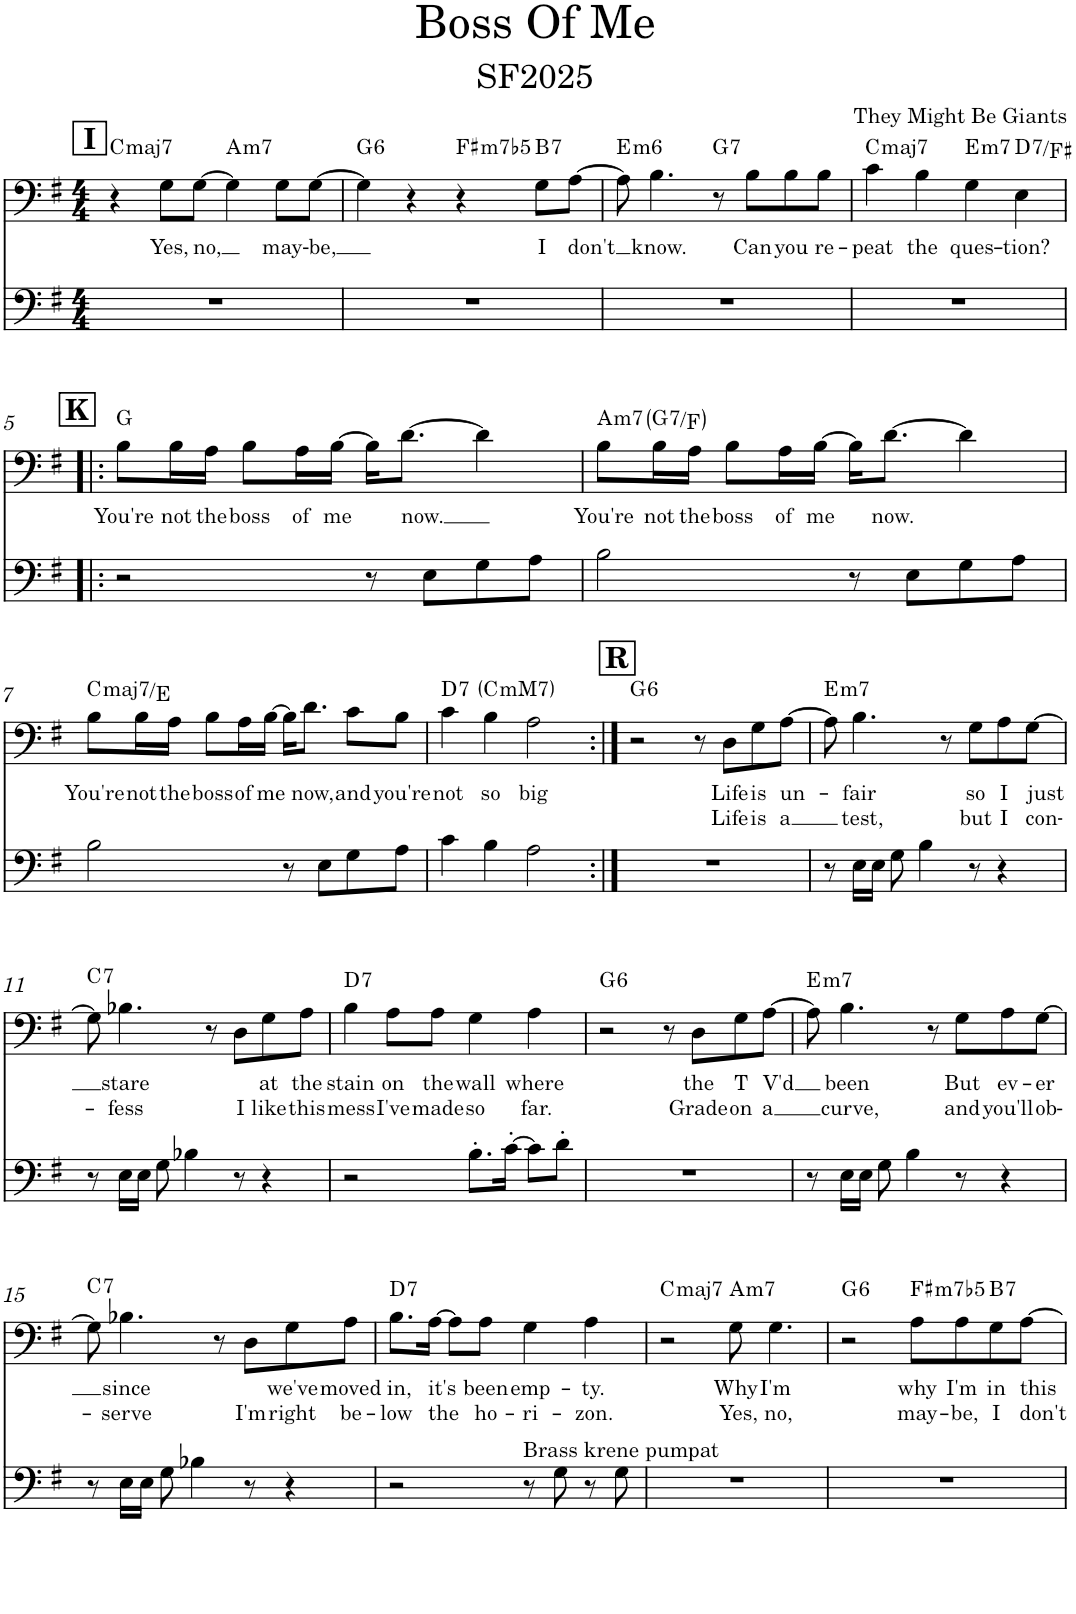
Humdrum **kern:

**kern	**kern	**text	**text	**harte
*part2	*part1	*part1	*part1	*part1
*staff2	*staff1	*staff1	*staff1	*
*I"Piano 2	*I"Piano	*	*	*
*I'Pno	*I'Pno	*	*	*
*clefF4	*clefF4	*	*	*
*k[f#]	*k[f#]	*	*	*
*M4/4	*M4/4	*	*	*
!!LO:REH:place=s1:a:B:cj:fs=14:t=I
=1	=1	=1	=1	=1
!	!	!	!	!LO:H:kt=maj7
1r	4r	.	.	C:maj7
!	!	!LO:LY:b	!	!
.	8G\L	Yes,	.	.
!	!	!LO:LY:b	!	!
.	[8G\J	no,	.	.
!	!	!	!	!LO:H:kt=m7
.	4G\]	.	.	A:min7
!	!	!LO:LY:b	!	!
.	8G\L	may-	.	.
!	!	!LO:LY:b	!	!
.	[8G\J	-be,	.	.
=2	=2	=2	=2	=2
!	!	!	!	!LO:H:kt=6
1r	4G\]	.	.	G:maj6
.	4r	.	.	.
!	!	!	!	!LO:H:kt=m7b5
.	4r	.	.	F#:hdim7
!	!	!LO:LY:b	!	!LO:H:kt=7
.	8G\L	I	.	B:7
!	!	!LO:LY:b	!	!
.	[8A\J	don't	.	.
=3	=3	=3	=3	=3
!	!	!	!	!LO:H:kt=m6
1r	8A\]	.	.	E:min6
!	!	!LO:LY:b	!	!
.	4.B\	know.	.	.
!	!	!	!	!LO:H:kt=7
.	8r	.	.	G:7
!	!	!LO:LY:b	!	!
.	8B\L	Can	.	.
!	!	!LO:LY:b	!	!
.	8B\	you	.	.
!	!	!LO:LY:b	!	!
.	8B\J	re-	.	.
=4	=4	=4	=4	=4
!	!	!LO:LY:b	!	!LO:H:kt=maj7
1r	4c\	-peat	.	C:maj7
!	!	!LO:LY:b	!	!
.	4B\	the	.	.
!	!	!LO:LY:b	!	!LO:H:kt=m7
.	4G\	ques-	.	E:min7
!	!	!LO:LY:b	!	!LO:H:kt=7
.	4E\	-tion?	.	D:7/3
!!LO:LB:g=z
!!LO:REH:place=s1:a:B:cj:fs=14:t=K
=5!|:	=5!|:	=5!|:	=5!|:	=5!|:
!	!	!LO:LY:b	!	!
2r	8B\L	You're	.	G:maj
!	!	!LO:LY:b	!	!
.	16B\L	not	.	.
!	!	!LO:LY:b	!	!
.	16A\JJ	the	.	.
!	!	!LO:LY:b	!	!
.	8B\L	boss	.	.
!	!	!LO:LY:b	!	!
.	16A\L	of	.	.
!	!	!LO:LY:b	!	!
.	[16B\JJ	me	.	.
8r	16B\KL]	.	.	.
!	!	!LO:LY:b	!	!
.	[8.d\J	now.	.	.
8E\L	.	.	.	.
8G\	4d\]	.	.	.
8A\J	.	.	.	.
=6	=6	=6	=6	=6
!	!	!LO:LY:b	!	!LO:H:kt=m7
2B\	8B\L	You're	.	A:min7
!	!	!LO:LY:b	!	!LO:H:kt=7
.	16B\L	not	.	G:7/b7
!	!	!LO:LY:b	!	!
.	16A\JJ	the	.	.
!	!	!LO:LY:b	!	!
.	8B\L	boss	.	.
!	!	!LO:LY:b	!	!
.	16A\L	of	.	.
!	!	!LO:LY:b	!	!
.	[16B\JJ	me	.	.
8r	16B\KL]	.	.	.
!	!	!LO:LY:b	!	!
.	[8.d\J	now.	.	.
8E\L	.	.	.	.
8G\	4d\]	.	.	.
8A\J	.	.	.	.
!!LO:LB:g=z
=7	=7	=7	=7	=7
!	!	!LO:LY:b	!	!LO:H:kt=maj7
2B\	8B\L	You're	.	C:maj7/3
!	!	!LO:LY:b	!	!
.	16B\L	not	.	.
!	!	!LO:LY:b	!	!
.	16A\JJ	the	.	.
!	!	!LO:LY:b	!	!
.	8B\L	boss	.	.
!	!	!LO:LY:b	!	!
.	16A\L	of	.	.
!	!	!LO:LY:b	!	!
.	[16B\JJ	me	.	.
8r	16B\KL]	.	.	.
!	!	!LO:LY:b	!	!
.	8.d\J	now,	.	.
8E\L	.	.	.	.
!	!	!LO:LY:b	!	!
8G\	8c\L	and	.	.
!	!	!LO:LY:b	!	!
8A\J	8B\J	you're	.	.
=8	=8	=8	=8	=8
!	!	!LO:LY:b	!	!LO:H:kt=7
4c\	4c\	not	.	D:7
!	!	!LO:LY:b	!	!LO:H:kt=mM7
4B\	4B\	so	.	C:minmaj7
!	!	!LO:LY:b	!	!
2A\	2A\	big	.	.
!!LO:REH:place=s1:a:B:cj:fs=14:t=R
=9:|!	=9:|!	=9:|!	=9:|!	=9:|!
!	!	!	!	!LO:H:kt=6
1r	2r	.	.	G:maj6
.	8r	.	.	.
!	!	!LO:LY:b	!LO:LY:b	!
.	8D\L	Life	Life	.
!	!	!LO:LY:b	!LO:LY:b	!
.	8G\	is	is	.
!	!	!LO:LY:b	!LO:LY:b	!
.	[8A\J	un-	a	.
=10	=10	=10	=10	=10
!	!	!	!	!LO:H:kt=m7
8r	8A\]	.	.	E:min7
!	!	!LO:LY:b	!LO:LY:b	!
16E\LL	4.B\	-fair	test,	.
16E\JJ	.	.	.	.
8G\	.	.	.	.
4B\	.	.	.	.
.	8r	.	.	.
!	!	!LO:LY:b	!LO:LY:b	!
8r	8G\L	so	but	.
!	!	!LO:LY:b	!LO:LY:b	!
4r	8A\	I	I	.
!	!	!LO:LY:b	!LO:LY:b	!
.	[8G\J	just	con-	.
!!LO:LB:g=z
=11	=11	=11	=11	=11
!	!	!	!	!LO:H:kt=7
8r	8G\]	.	.	C:7
!	!	!LO:LY:b	!LO:LY:b	!
16E\LL	4.B-X\	stare	-fess	.
16E\JJ	.	.	.	.
8G\	.	.	.	.
4B-X\	.	.	.	.
.	8r	.	.	.
!	!	!	!LO:LY:b	!
8r	8D\L	.	I	.
!	!	!LO:LY:b	!LO:LY:b	!
4r	8G\	at	like	.
!	!	!LO:LY:b	!LO:LY:b	!
.	8A\J	the	this	.
=12	=12	=12	=12	=12
!	!	!LO:LY:b	!LO:LY:b	!LO:H:kt=7
2r	4B\	stain	mess	D:7
!	!	!LO:LY:b	!LO:LY:b	!
.	8A\L	on	I've	.
!	!	!LO:LY:b	!LO:LY:b	!
.	8A\J	the	made	.
!	!	!LO:LY:b	!LO:LY:b	!
8.B'\L	4G\	wall	so	.
[16c'\Jk	.	.	.	.
!	!	!LO:LY:b	!LO:LY:b	!
8c\L]	4A\	where	far.	.
8d'\J	.	.	.	.
=13	=13	=13	=13	=13
!	!	!	!	!LO:H:kt=6
1r	2r	.	.	G:maj6
.	8r	.	.	.
!	!	!LO:LY:b	!LO:LY:b	!
.	8D\L	the	Grade	.
!	!	!LO:LY:b	!LO:LY:b	!
.	8G\	T	on	.
!	!	!LO:LY:b	!LO:LY:b	!
.	[8A\J	V'd	a	.
=14	=14	=14	=14	=14
!	!	!	!	!LO:H:kt=m7
8r	8A\]	.	.	E:min7
!	!	!LO:LY:b	!LO:LY:b	!
16E\LL	4.B\	been	curve,	.
16E\JJ	.	.	.	.
8G\	.	.	.	.
4B\	.	.	.	.
.	8r	.	.	.
!	!	!LO:LY:b	!LO:LY:b	!
8r	8G\L	But	and	.
!	!	!LO:LY:b	!LO:LY:b	!
4r	8A\	ev-	you'll	.
!	!	!LO:LY:b	!LO:LY:b	!
.	[8G\J	-er	ob-	.
!!LO:LB:g=z
=15	=15	=15	=15	=15
!	!	!	!	!LO:H:kt=7
8r	8G\]	.	.	C:7
!	!	!LO:LY:b	!LO:LY:b	!
16E\LL	4.B-X\	since	-serve	.
16E\JJ	.	.	.	.
8G\	.	.	.	.
4B-X\	.	.	.	.
.	8r	.	.	.
!	!	!	!LO:LY:b	!
8r	8D\L	.	I'm	.
!	!	!LO:LY:b	!LO:LY:b	!
4r	8G\	we've	right	.
!	!	!LO:LY:b	!LO:LY:b	!
.	8A\J	moved	be-	.
=16	=16	=16	=16	=16
!	!	!LO:LY:b	!LO:LY:b	!LO:H:kt=7
2r	8.B\L	in,	-low	D:7
!	!	!LO:LY:b	!LO:LY:b	!
.	[16A\Jk	it's	the	.
.	8A\L]	.	.	.
!	!	!LO:LY:b	!LO:LY:b	!
.	8A\J	been	ho-	.
!LO:TX:a:t=Brass krene pumpat	!	!	!	!
!	!	!LO:LY:b	!LO:LY:b	!
8r	4G\	emp-	-ri-	.
8G\	.	.	.	.
!	!	!LO:LY:b	!LO:LY:b	!
8r	4A\	-ty.	-zon.	.
8G\	.	.	.	.
=17	=17	=17	=17	=17
!	!	!	!	!LO:H:kt=maj7
1r	2r	.	.	C:maj7
!	!	!LO:LY:b	!LO:LY:b	!LO:H:kt=m7
.	8G\	Why	Yes,	A:min7
!	!	!LO:LY:b	!LO:LY:b	!
.	4.G\	I'm	no,	.
=18	=18	=18	=18	=18
!	!	!	!	!LO:H:kt=6
1r	2r	.	.	G:maj6
!	!	!LO:LY:b	!LO:LY:b	!LO:H:kt=m7b5
.	8A\L	why	may-	F#:hdim7
!	!	!LO:LY:b	!LO:LY:b	!
.	8A\	I'm	-be,	.
!	!	!LO:LY:b	!LO:LY:b	!LO:H:kt=7
.	8G\	in	I	B:7
!	!	!LO:LY:b	!LO:LY:b	!
.	[8A\J	this	don't	.
=	=	=	=	=
*-	*-	*-	*-	*-
